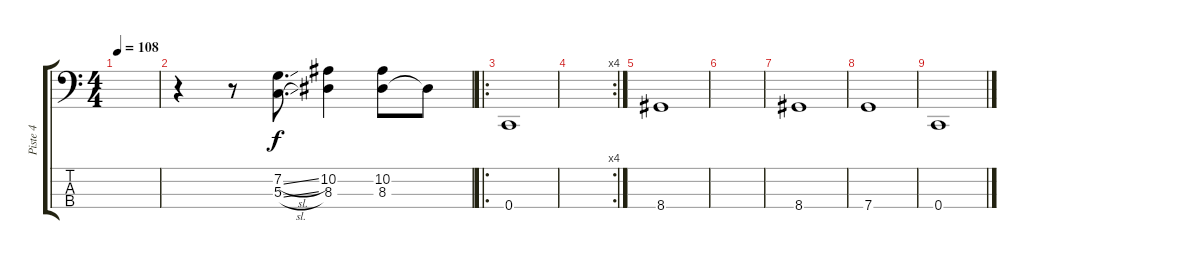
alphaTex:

\track ("Piste 4" "Piste 4") {instrument electricbassfinger}
\staff {score tabs}
\tuning (F2 C2 G1 C1) {hide}
\ts (4 4)
\tempo 108
\clef f4
\ks c
|
r.4 r.8 (7.2{sl} 5.3{sl}).8{d} (10.2 8.3).4 (10.2 8.3).8 8.3{t}.8 |
\ro
0.4.1 |
\rc 4
|
8.4.1 |
|
8.4.1 |
7.4.1 |
0.4.1
